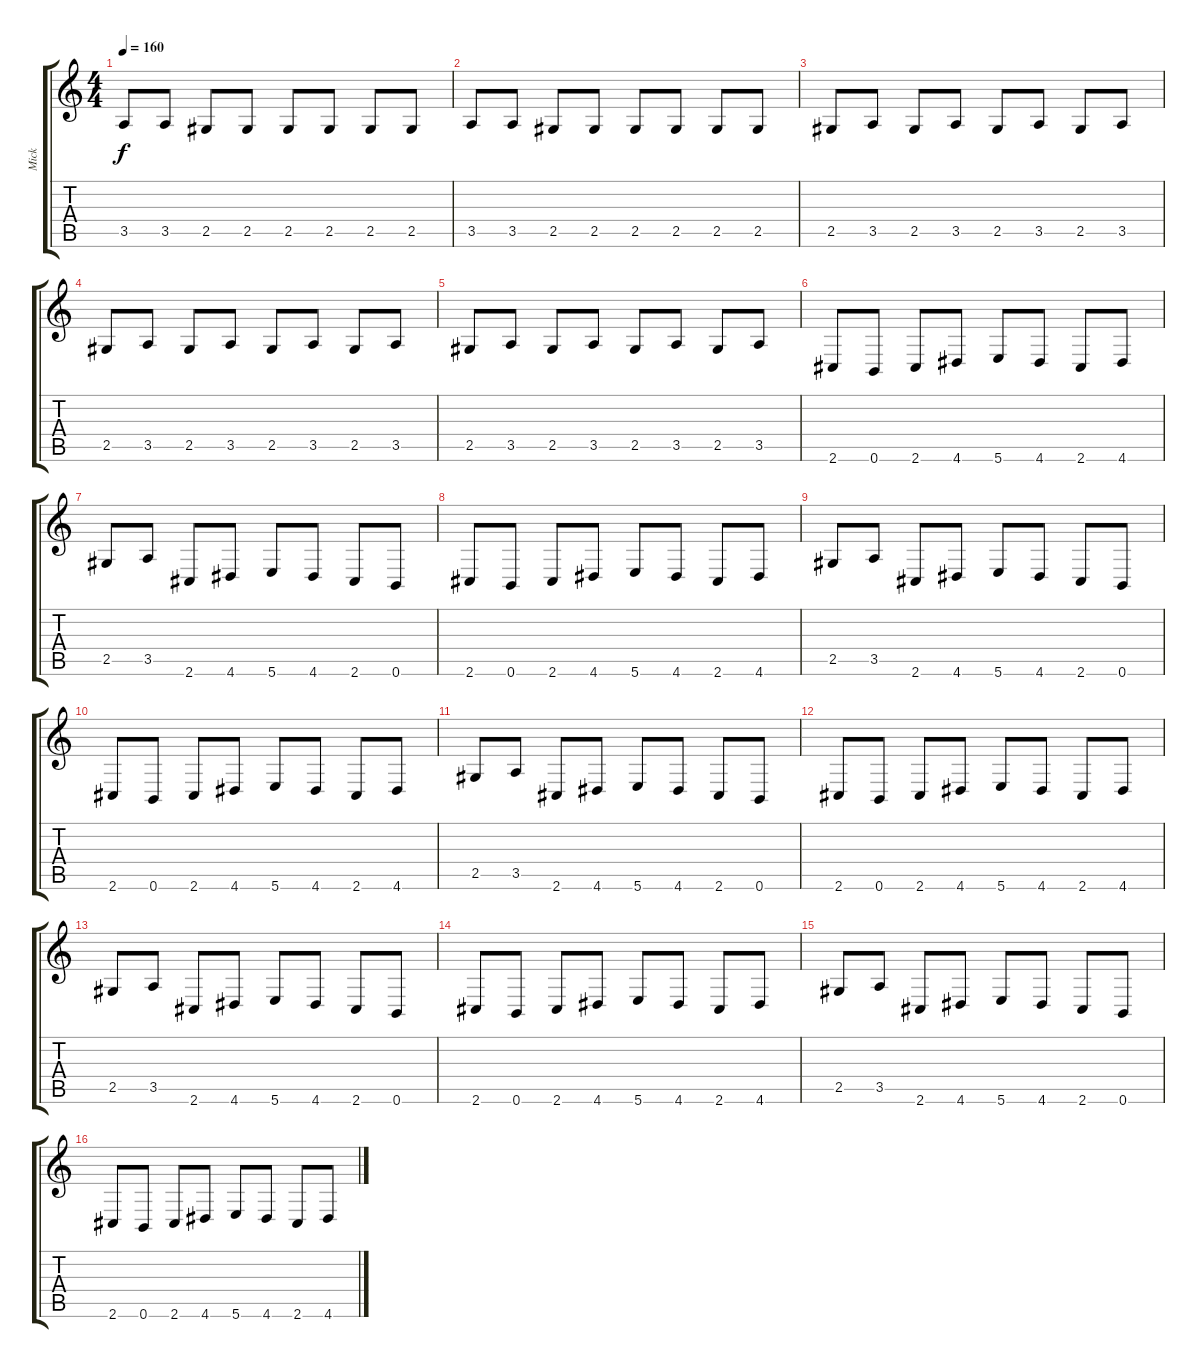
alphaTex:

\track ("Mick" "Mick") {instrument distortionguitar}
\staff {score tabs}
\tuning (Db4 Ab3 E3 B2 Gb2 B1) {hide}
\ts (4 4)
\tempo 160
\clef g2
\ks c
3.5.8{dy f} 3.5.8 2.5.8 2.5.8 2.5.8 2.5.8 2.5.8 2.5.8 |
3.5.8 3.5.8 2.5.8 2.5.8 2.5.8 2.5.8 2.5.8 2.5.8 |
2.5.8 3.5.8 2.5.8 3.5.8 2.5.8 3.5.8 2.5.8 3.5.8 |
2.5.8 3.5.8 2.5.8 3.5.8 2.5.8 3.5.8 2.5.8 3.5.8 |
2.5.8 3.5.8 2.5.8 3.5.8 2.5.8 3.5.8 2.5.8 3.5.8 |
2.6.8 0.6.8 2.6.8 4.6.8 5.6.8 4.6.8 2.6.8 4.6.8 |
2.5.8 3.5.8 2.6.8 4.6.8 5.6.8 4.6.8 2.6.8 0.6.8 |
2.6.8 0.6.8 2.6.8 4.6.8 5.6.8 4.6.8 2.6.8 4.6.8 |
2.5.8 3.5.8 2.6.8 4.6.8 5.6.8 4.6.8 2.6.8 0.6.8 |
2.6.8 0.6.8 2.6.8 4.6.8 5.6.8 4.6.8 2.6.8 4.6.8 |
2.5.8 3.5.8 2.6.8 4.6.8 5.6.8 4.6.8 2.6.8 0.6.8 |
2.6.8 0.6.8 2.6.8 4.6.8 5.6.8 4.6.8 2.6.8 4.6.8 |
2.5.8 3.5.8 2.6.8 4.6.8 5.6.8 4.6.8 2.6.8 0.6.8 |
2.6.8 0.6.8 2.6.8 4.6.8 5.6.8 4.6.8 2.6.8 4.6.8 |
2.5.8 3.5.8 2.6.8 4.6.8 5.6.8 4.6.8 2.6.8 0.6.8 |
2.6.8 0.6.8 2.6.8 4.6.8 5.6.8 4.6.8 2.6.8 4.6.8
